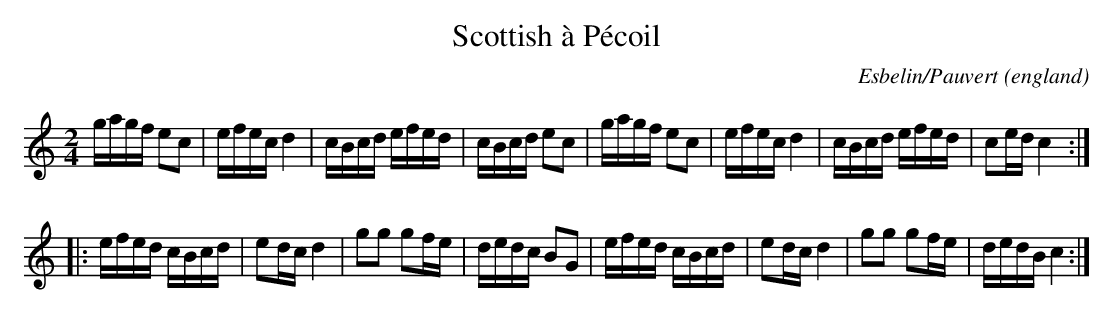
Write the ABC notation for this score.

X:1
T:Scottish à Pécoil
O:england
C:Esbelin/Pauvert
M:2/4
L:1/16
K:C
gagf e2c2|efec d4|cBcd efed|cBcd e2c2|\
gagf e2c2|efec d4|cBcd efed|c2ed c4:|
|:efed cBcd|e2dc d4|g2g2 g2fe|dedc B2G2|\
efed cBcd|e2dc d4|g2g2 g2fe|dedB c4:|
